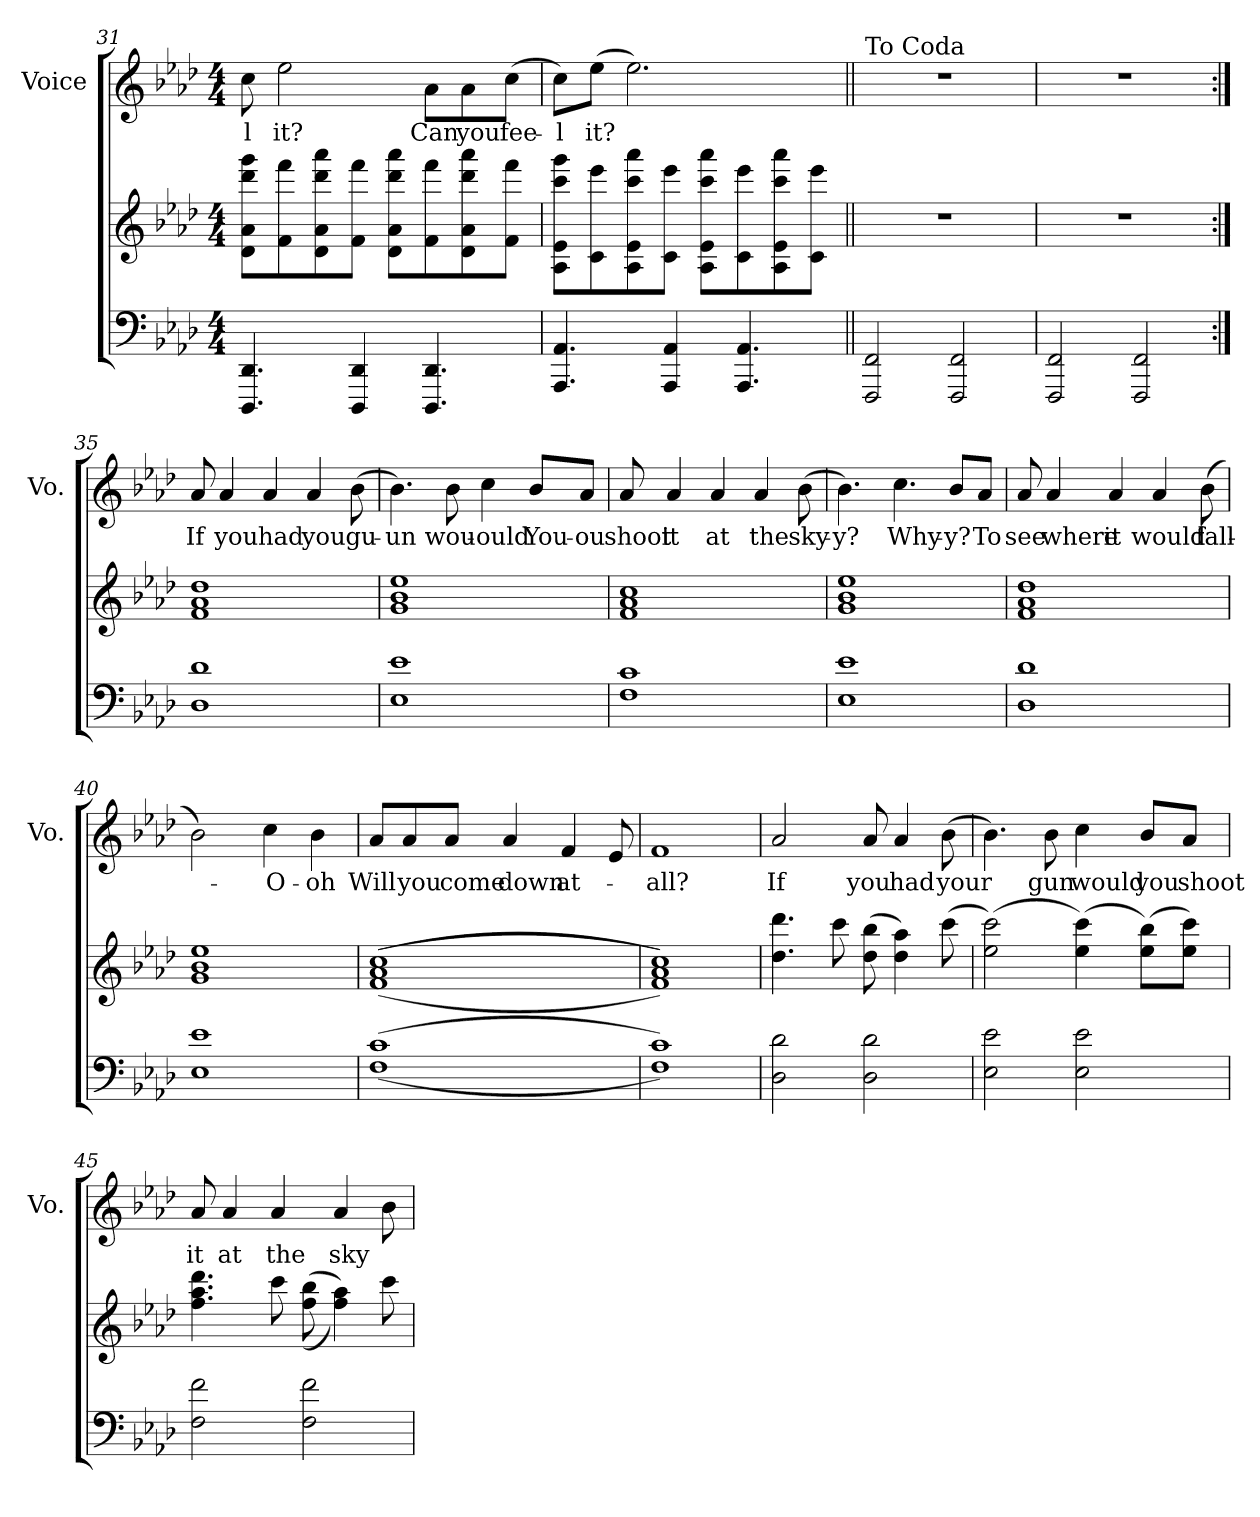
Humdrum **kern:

**kern	**kern	**kern	**text
*part2	*part2	*part1	*part1
*staff3	*staff2	*staff1	*staff1
*	*	*I"Voice	*
*	*	*I'Vo.	*
*clefF4	*clefG2	*clefG2	*
*k[b-e-a-d-]	*k[b-e-a-d-]	*k[b-e-a-d-]	*
*M4/4	*M4/4	*M4/4	*
=31	=31	=31	=31
4.DDD-/ 4.DD-/	8d-\ 8a-\ 8ddd-\ 8ggg\L	8cc\	-l
.	8f\ 8fff\	2ee-\	it?
.	8d-\ 8a-\ 8ddd-\ 8aaa-\	.	.
4DDD-/ 4DD-/	8f\ 8fff\J	.	.
.	8d-\ 8a-\ 8ddd-\ 8aaa-\L	.	.
4.DDD-/ 4.DD-/	8f\ 8fff\	8a-\L	Can
.	8d-\ 8a-\ 8ddd-\ 8aaa-\	8a-\	you
.	8f\ 8fff\J	(8cc\J	fee-
!!LO:LB:g=z
=32	=32	=32	=32
4.AAA-/ 4.AA-/	8A-\ 8e-\ 8ccc\ 8ggg\L	8cc\L)	-l
.	8c\ 8eee-\	(8ee-\J	it?
.	8A-\ 8e-\ 8ccc\ 8aaa-\	2.ee-\)	.
4AAA-/ 4AA-/	8c\ 8eee-\J	.	.
.	8A-\ 8e-\ 8ccc\ 8aaa-\L	.	.
4.AAA-/ 4.AA-/	8c\ 8eee-\	.	.
.	8A-\ 8e-\ 8ccc\ 8aaa-\	.	.
.	8c\ 8eee-\J	.	.
=33||	=33||	=33||	=33||
!	!	!LO:TX:a:t=To Coda	!
2FFF/ 2FF/	1r	1r	.
2FFF/ 2FF/	.	.	.
=34	=34	=34	=34
2FFF/ 2FF/	1r	1r	.
2FFF/ 2FF/	.	.	.
=35:|!	=35:|!	=35:|!	=35:|!
1D- 1d-	1f 1a- 1dd-	8a-/	If
.	.	4a-/	you
.	.	4a-/	had
.	.	4a-/	you
.	.	(8b-\	gu-
=36	=36	=36	=36
1E- 1e-	1g 1b- 1ee-	4.b-\)	-un
.	.	8b-\	wou-
.	.	4cc\	-ould
.	.	8b-/L	You-
.	.	8a-/J	-ou
!!LO:LB:g=z
=37	=37	=37	=37
1F 1c	1f 1a- 1cc	8a-/	shoot
.	.	4a-/	it
.	.	4a-/	at
.	.	4a-/	the
.	.	(8b-\	sky-
=38	=38	=38	=38
1E- 1e-	1g 1b- 1ee-	4.b-\)	-y?
.	.	4.cc\	Why-
.	.	8b-/L	-y?
.	.	8a-/J	To
=39	=39	=39	=39
1D- 1d-	1f 1a- 1dd-	8a-/	see
.	.	4a-/	where
.	.	4a-/	it
.	.	4a-/	would
.	.	(8b-\	fall-
=40	=40	=40	=40
1E- 1e-	1g 1b- 1ee-	2b-\)	.
.	.	4cc\	-O-
.	.	4b-\	-oh
!!LO:PB:g=z
=41	=41	=41	=41
((1F 1c	(((1f 1a- 1cc	8a-/L	Will
.	.	8a-/	you
.	.	8a-/J	come
.	.	4a-/	down
.	.	4f/	at-
.	.	8e-/	.
=42	=42	=42	=42
1F 1c))	1f 1a- 1cc)))	1f	-all?
=43	=43	=43	=43
2D-\ 2d-\	4.dd-\ 4.ddd-\	2a-/	If
.	8ccc\	.	.
2D-\ 2d-\	(8dd-\ 8bb-\	8a-/	you
.	4dd-\ 4aa-\)	4a-/	had
.	(8ccc\	(8b-\	your
=44	=44	=44	=44
2E-\ 2e-\	(2ee-\ 2ccc\)	4.b-\)	.
.	.	8b-\	gun
2E-\ 2e-\	(4ee-\ 4ccc\)	4cc\	would
.	(8ee-\ 8bb-\L)	8b-/L	you
.	8ee-\ 8ccc\J)	8a-/J	shoot
!!LO:LB:g=z
=45	=45	=45	=45
2F\ 2f\	4.ff\ 4.aa-\ 4.ddd-\	8a-/	it
.	.	4a-/	at
.	8ccc\	4a-/	the
2F\ 2f\	((8ff\ 8bb-\	.	.
.	4ff\ 4aa-\))	4a-/	sky
.	8ccc\	8b-\	.
=	=	=	=
*-	*-	*-	*-
